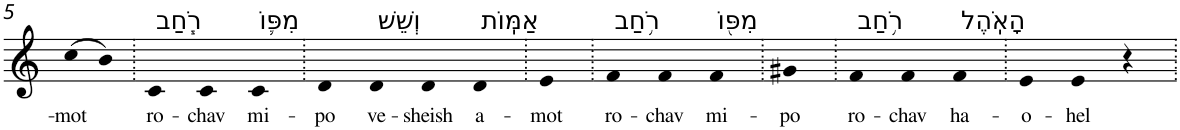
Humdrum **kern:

**kern	**text
*part1	*part1
*staff1	*staff1
*I"Piano	*
*I'Pno	*
!!LO:PB:g=z
*clefG2	*
*k[]	*
=5	=5
!	!LO:LY:b
(>8cc	-mot
8b)	.
=6.	=6.
!LO:TX:a:t=רֹ֧חַב	!
!	!LO:LY:b
4c	ro-
!	!LO:LY:b
4c	-chav
!LO:TX:a:t=מִפּ֛וֹ	!
!	!LO:LY:b
4c	mi-
=7.	=7.
!	!LO:LY:b
4d	-po
!LO:TX:a:t=וְשֵׁשׁ	!
!	!LO:LY:b
4d	ve-
!	!LO:LY:b
4d	-sheish
!LO:TX:a:t=אַמּֽוֹת	!
!	!LO:LY:b
4d	a-
=8.	=8.
!	!LO:LY:b
4e	-mot
=9.	=9.
!LO:TX:a:t=רֹ֥חַב	!
!	!LO:LY:b
4f	ro-
!	!LO:LY:b
4f	-chav
!LO:TX:a:t=מִפּ֖וֹ	!
!	!LO:LY:b
4f	mi-
=10.	=10.
!	!LO:LY:b
4g#X	-po
=11.	=11.
!LO:TX:a:t=רֹ֥חַב	!
!	!LO:LY:b
4f	ro-
!	!LO:LY:b
4f	-chav
!LO:TX:a:t=הָאֹֽהֶל	!
!	!LO:LY:b
4f	ha-
=12.	=12.
!	!LO:LY:b
4e	-o-
!	!LO:LY:b
4e	-hel
4r	.
=.	=.
*-	*-
